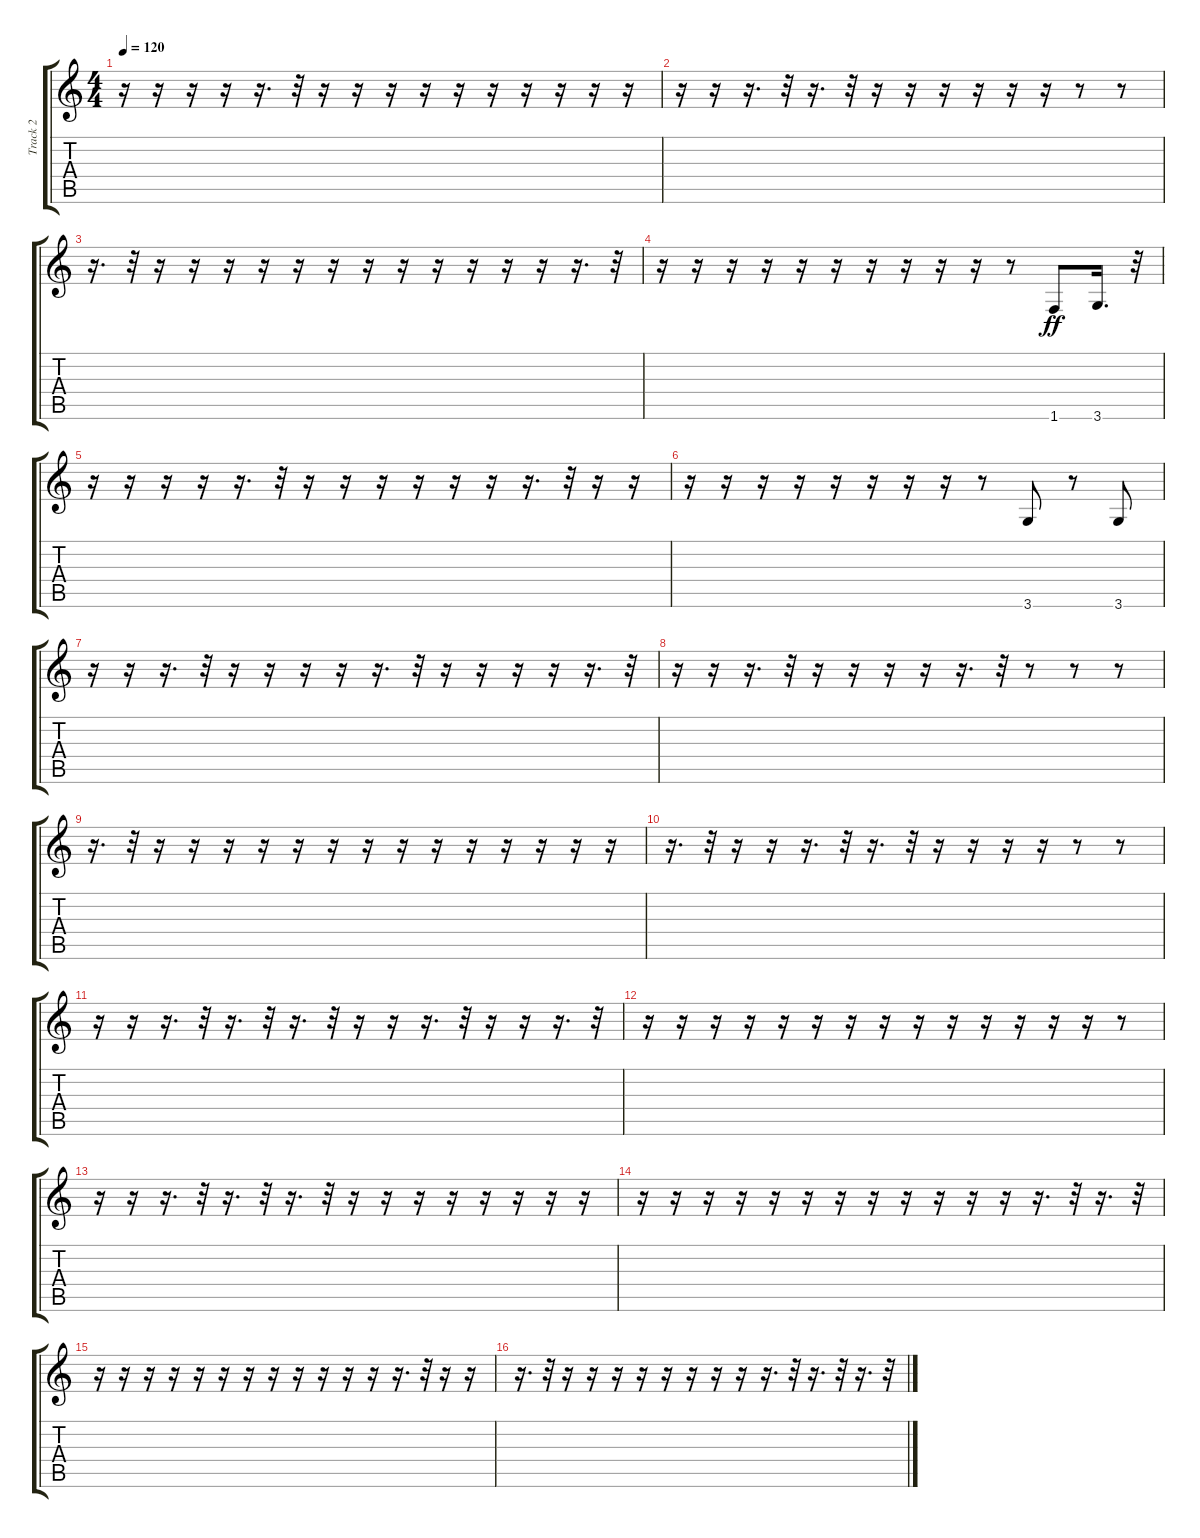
\track ("Track 2" "Track 2") {instrument electricbassfinger}
\staff {score tabs}
\tuning (E4 B3 G3 D3 A2 E2) {hide}
\ts (4 4)
\tempo 120
\clef g2
\ks c
r.16{dy ff} r.16 r.16 r.16 r.16{d} r.32 r.16 r.16 r.16 r.16 r.16 r.16 r.16 r.16 r.16 r.16 |
r.16 r.16 r.16{d} r.32 r.16{d} r.32 r.16 r.16 r.16 r.16 r.16 r.16 r.8 r.8 |
r.16{d} r.32 r.16 r.16 r.16 r.16 r.16 r.16 r.16 r.16 r.16 r.16 r.16 r.16 r.16{d} r.32 |
r.16 r.16 r.16 r.16 r.16 r.16 r.16 r.16 r.16 r.16 r.8 1.6.8 3.6.16{d} r.32 |
r.16 r.16 r.16 r.16 r.16{d} r.32 r.16 r.16 r.16 r.16 r.16 r.16 r.16{d} r.32 r.16 r.16 |
r.16 r.16 r.16 r.16 r.16 r.16 r.16 r.16 r.8 3.6.8 r.8 3.6.8 |
r.16 r.16 r.16{d} r.32 r.16 r.16 r.16 r.16 r.16{d} r.32 r.16 r.16 r.16 r.16 r.16{d} r.32 |
r.16 r.16 r.16{d} r.32 r.16 r.16 r.16 r.16 r.16{d} r.32 r.8 r.8 r.8 |
r.16{d} r.32 r.16 r.16 r.16 r.16 r.16 r.16 r.16 r.16 r.16 r.16 r.16 r.16 r.16 r.16 |
r.16{d} r.32 r.16 r.16 r.16{d} r.32 r.16{d} r.32 r.16 r.16 r.16 r.16 r.8 r.8 |
r.16 r.16 r.16{d} r.32 r.16{d} r.32 r.16{d} r.32 r.16 r.16 r.16{d} r.32 r.16 r.16 r.16{d} r.32 |
r.16 r.16 r.16 r.16 r.16 r.16 r.16 r.16 r.16 r.16 r.16 r.16 r.16 r.16 r.8 |
r.16 r.16 r.16{d} r.32 r.16{d} r.32 r.16{d} r.32 r.16 r.16 r.16 r.16 r.16 r.16 r.16 r.16 |
r.16 r.16 r.16 r.16 r.16 r.16 r.16 r.16 r.16 r.16 r.16 r.16 r.16{d} r.32 r.16{d} r.32 |
r.16 r.16 r.16 r.16 r.16 r.16 r.16 r.16 r.16 r.16 r.16 r.16 r.16{d} r.32 r.16 r.16 |
r.16{d} r.32 r.16 r.16 r.16 r.16 r.16 r.16 r.16 r.16 r.16{d} r.32 r.16{d} r.32 r.16{d} r.32
